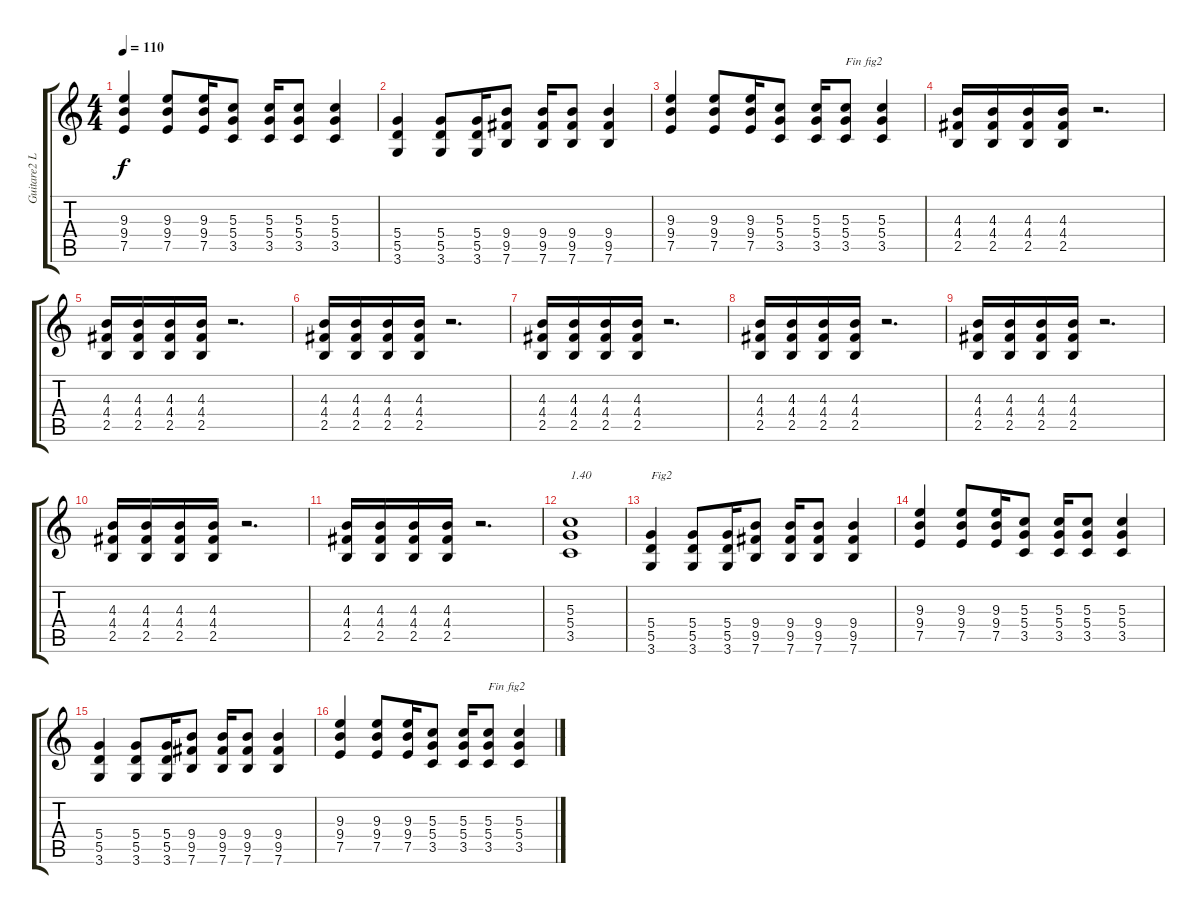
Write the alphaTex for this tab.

\track ("Guitare2 Live" "Guitare2 L") {instrument distortionguitar}
\staff {score tabs}
\tuning (E4 B3 G3 D3 A2 E2) {hide}
\ts (4 4)
\tempo 110
\clef g2
\ks c
(9.3 9.4 7.5).4{dy f} (9.3 9.4 7.5).8 (9.3 9.4 7.5).16 (5.3 5.4 3.5).8 (5.3 5.4 3.5).16 (5.3 5.4 3.5).8 (5.3 5.4 3.5).4 |
(5.4 5.5 3.6).4 (5.4 5.5 3.6).8 (5.4 5.5 3.6).16 (9.4 9.5 7.6).8 (9.4 9.5 7.6).16 (9.4 9.5 7.6).8 (9.4 9.5 7.6).4 |
(9.3 9.4 7.5).4 (9.3 9.4 7.5).8 (9.3 9.4 7.5).16 (5.3 5.4 3.5).8 (5.3 5.4 3.5).16 (5.3 5.4 3.5).8{txt "Fin fig2"} (5.3 5.4 3.5).4 |
(4.3 4.4 2.5).16 (4.3 4.4 2.5).16 (4.3 4.4 2.5).16 (4.3 4.4 2.5).16 r.2{d} |
(4.3 4.4 2.5).16 (4.3 4.4 2.5).16 (4.3 4.4 2.5).16 (4.3 4.4 2.5).16 r.2{d} |
(4.3 4.4 2.5).16 (4.3 4.4 2.5).16 (4.3 4.4 2.5).16 (4.3 4.4 2.5).16 r.2{d} |
(4.3 4.4 2.5).16 (4.3 4.4 2.5).16 (4.3 4.4 2.5).16 (4.3 4.4 2.5).16 r.2{d} |
(4.3 4.4 2.5).16 (4.3 4.4 2.5).16 (4.3 4.4 2.5).16 (4.3 4.4 2.5).16 r.2{d} |
(4.3 4.4 2.5).16 (4.3 4.4 2.5).16 (4.3 4.4 2.5).16 (4.3 4.4 2.5).16 r.2{d} |
(4.3 4.4 2.5).16 (4.3 4.4 2.5).16 (4.3 4.4 2.5).16 (4.3 4.4 2.5).16 r.2{d} |
(4.3 4.4 2.5).16 (4.3 4.4 2.5).16 (4.3 4.4 2.5).16 (4.3 4.4 2.5).16 r.2{d} |
(5.3 5.4 3.5).1{txt "1.40"} |
(5.4 5.5 3.6).4{txt "Fig2"} (5.4 5.5 3.6).8 (5.4 5.5 3.6).16 (9.4 9.5 7.6).8 (9.4 9.5 7.6).16 (9.4 9.5 7.6).8 (9.4 9.5 7.6).4 |
(9.3 9.4 7.5).4 (9.3 9.4 7.5).8 (9.3 9.4 7.5).16 (5.3 5.4 3.5).8 (5.3 5.4 3.5).16 (5.3 5.4 3.5).8 (5.3 5.4 3.5).4 |
(5.4 5.5 3.6).4 (5.4 5.5 3.6).8 (5.4 5.5 3.6).16 (9.4 9.5 7.6).8 (9.4 9.5 7.6).16 (9.4 9.5 7.6).8 (9.4 9.5 7.6).4 |
(9.3 9.4 7.5).4 (9.3 9.4 7.5).8 (9.3 9.4 7.5).16 (5.3 5.4 3.5).8 (5.3 5.4 3.5).16 (5.3 5.4 3.5).8{txt "Fin fig2"} (5.3 5.4 3.5).4
